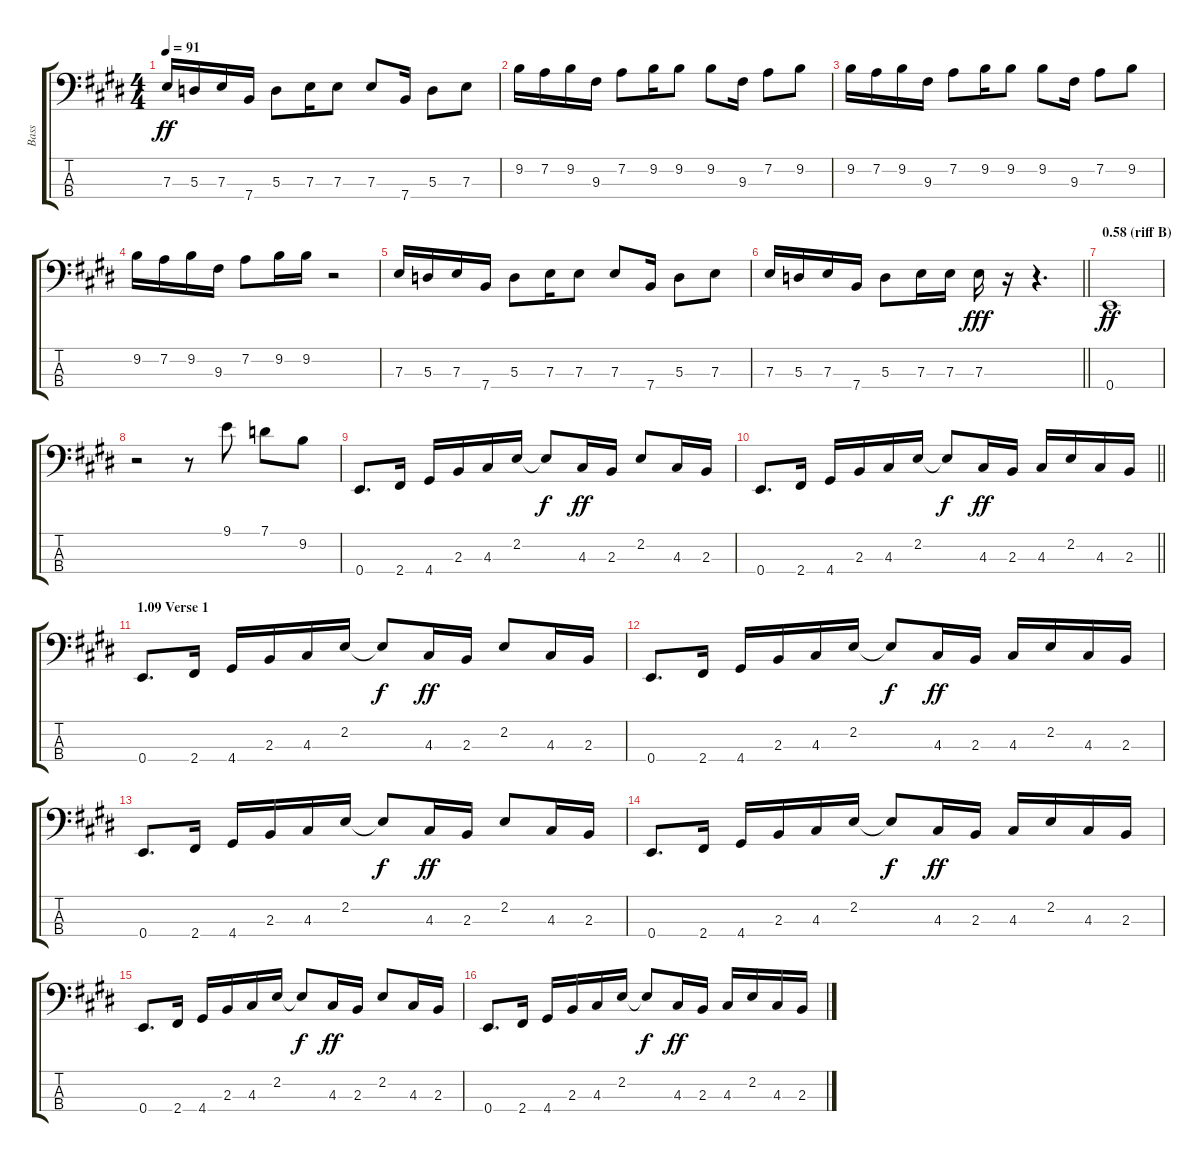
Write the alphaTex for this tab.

\track ("Bass" "Bass") {instrument electricbassfinger}
\staff {score tabs}
\tuning (G2 D2 A1 E1) {hide}
\ts (4 4)
\tempo 91
\clef f4
\ks e
7.3.16{dy ff} 5.3.16 7.3.16 7.4.16 5.3.8 7.3.16 7.3.8 7.3.8 7.4.16 5.3.8 7.3.8 |
9.2.16 7.2.16 9.2.16 9.3.16 7.2.8 9.2.16 9.2.8 9.2.8 9.3.16 7.2.8 9.2.8 |
9.2.16 7.2.16 9.2.16 9.3.16 7.2.8 9.2.16 9.2.8 9.2.8 9.3.16 7.2.8 9.2.8 |
9.2.16 7.2.16 9.2.16 9.3.16 7.2.8 9.2.16 9.2.16 r.2 |
7.3.16 5.3.16 7.3.16 7.4.16 5.3.8 7.3.16 7.3.8 7.3.8 7.4.16 5.3.8 7.3.8 |
\barLineRight lightlight
7.3.16 5.3.16 7.3.16 7.4.16 5.3.8 7.3.16 7.3.16 7.3.16{dy fff} r.16 r.4{d} |
\section ("" "0.58 (riff B)")
0.4.1{dy ff} |
r.2 r.8 9.1.8 7.1.8 9.2.8 |
0.4.8{d} 2.4.16 4.4.16 2.3.16 4.3.16 2.2.16 2.2{t}.8{dy f} 4.3.16{dy ff} 2.3.16 2.2.8 4.3.16 2.3.16 |
\barLineRight lightlight
0.4.8{d} 2.4.16 4.4.16 2.3.16 4.3.16 2.2.16 2.2{t}.8{dy f} 4.3.16{dy ff} 2.3.16 4.3.16 2.2.16 4.3.16 2.3.16 |
\section ("" "1.09 Verse 1")
0.4.8{d} 2.4.16 4.4.16 2.3.16 4.3.16 2.2.16 2.2{t}.8{dy f} 4.3.16{dy ff} 2.3.16 2.2.8 4.3.16 2.3.16 |
0.4.8{d} 2.4.16 4.4.16 2.3.16 4.3.16 2.2.16 2.2{t}.8{dy f} 4.3.16{dy ff} 2.3.16 4.3.16 2.2.16 4.3.16 2.3.16 |
0.4.8{d} 2.4.16 4.4.16 2.3.16 4.3.16 2.2.16 2.2{t}.8{dy f} 4.3.16{dy ff} 2.3.16 2.2.8 4.3.16 2.3.16 |
0.4.8{d} 2.4.16 4.4.16 2.3.16 4.3.16 2.2.16 2.2{t}.8{dy f} 4.3.16{dy ff} 2.3.16 4.3.16 2.2.16 4.3.16 2.3.16 |
0.4.8{d} 2.4.16 4.4.16 2.3.16 4.3.16 2.2.16 2.2{t}.8{dy f} 4.3.16{dy ff} 2.3.16 2.2.8 4.3.16 2.3.16 |
0.4.8{d} 2.4.16 4.4.16 2.3.16 4.3.16 2.2.16 2.2{t}.8{dy f} 4.3.16{dy ff} 2.3.16 4.3.16 2.2.16 4.3.16 2.3.16
